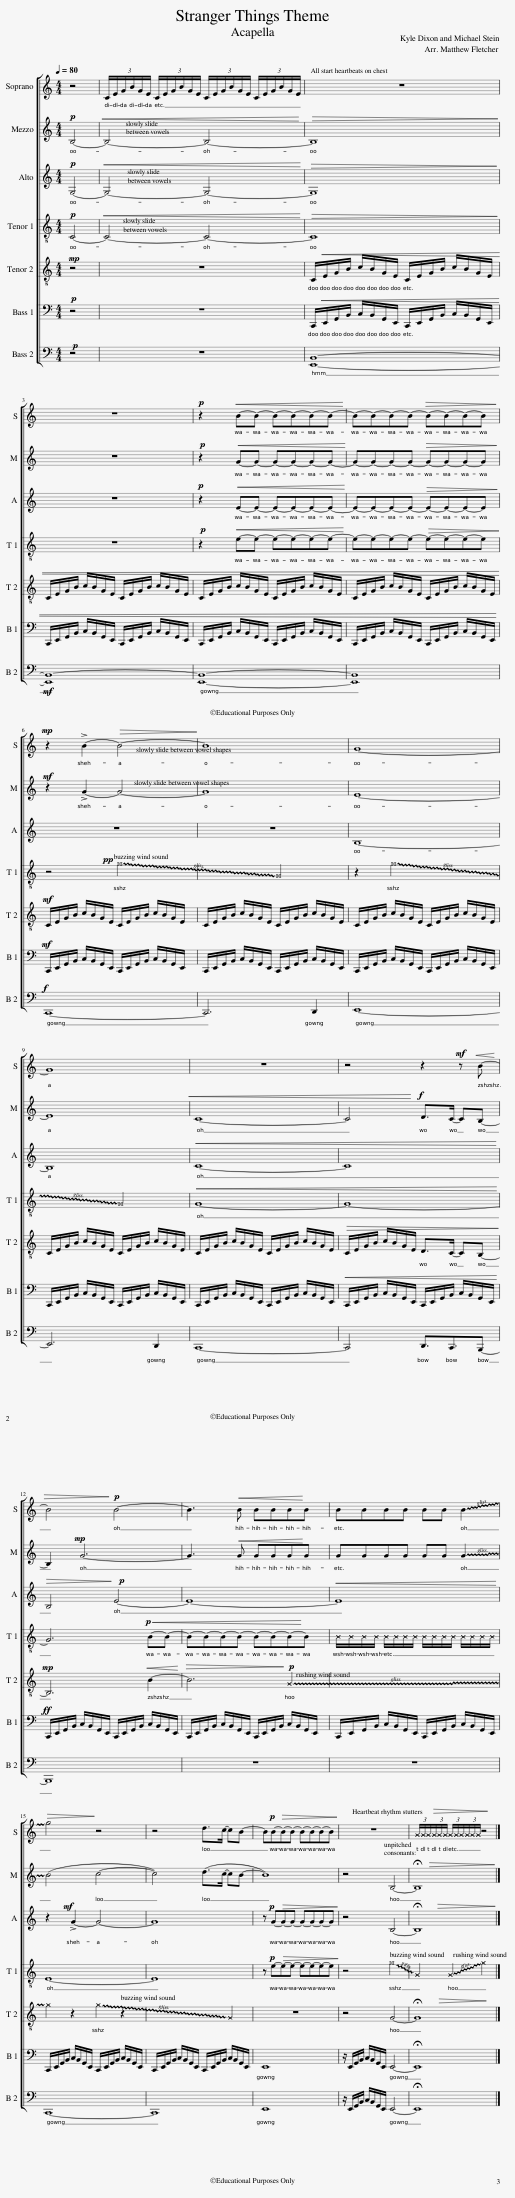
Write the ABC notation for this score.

X:1
%%score [ 1 2 3 [ 4 5 ] [ 6 7 ] ]
L:1/8
Q:1/4=80
M:4/4
I:linebreak $
K:C
V:1 treble
V:2 treble
V:3 treble
V:4 treble-8
V:5 treble-8
V:6 bass
V:7 bass
V:1
 z4 | (3:2:6C/E/G/B/G/E/ (3:2:6C/E/G/B/G/E/ (3:2:6C/E/G/B/G/E/ (3:2:6C/E/G/B/G/E/ | z8 |$ z8 |!p! z2!<(! B-B- B-B-B-B-!<)! | %5
 B-B-B-B-!>(! B-B-B-B!>)! |$!mp! z2 !>!B2-!>(! B4-!>)! | B8 | G8- |$ G8 | %10
 z8 | z4 z2!mf! z!<(! B-!<)! |$!>(! B4!>)!!p! B4- | B3!<(! B BBB!<)!B | BBBB BB !~(!B2 |$ %15
!>(! !~)!g4!>)! z4 | z4 d>c- cB- | B!p!B-!>(!B-B- B-B-B-B!>)! | z8 |!>(! (3G/G/G/(3G/G/G/ (3G/G/G/(3G/G/G/ z4!>)! |] %20
V:2
!p! B,4- |!<(! B,4- B,4-!<)! |!>(! B,8!>)! |$ z8 |!p! z2!<(! G-G- G-G-G-G-!<)! | %5
 G-G-G-G-!>(! G-G-G-G!>)! |$!mf! z2 !>!G2- G4- | G8 | E8- |$ E8 | %10
!<(! C8- | C4!<)!!f! D>C- CB,- |$ B,2!mp! G6- | G3!<(! G GGG!<)!G | GGGG GG !~(!G2 |$ %15
 (!~)!B4 c4- | c4) (d>c- cB- | B8) | z4 B,4- |!>(! !fermata!B,8!>)! |] %20
V:3
!p! G,4- |!<(! G,4- G,4-!<)! |!>(! G,8!>)! |$ z8 |!p! z2!<(! E-E- E-E-E-E-!<)! | %5
 E-E-E-E-!>(! E-E-E-E!>)! |$ z8 | z8 | B,8- |$ B,8 | %10
!<(! C8- | C8!<)! |$!>(! B,4!>)!!p! E4- | E8- |!<(! E8!<)! |$ %15
 z2!mf! !>!G2- G4- | G8 | z!p! G-!>(!G-G- G-G-G-G!>)! | z4 B,4- |!>(! !fermata!B,8!>)! |] %20
V:4
!p! C4- |!<(! C4- C4-!<)! |!>(! C8!>)! |$ z8 |!p! z2!<(! e-e- e-e-e-e-!<)! | %5
 e-e-e-e-!>(! e-e-e-e!>)! |$ z4!pp! !~(!g4 | x4 !~)!G4 | z2 !~(!g4 x2 |$ x4 !~)!G4 | %10
!<(! G8- | G8-!<)! |$ G6!p!!<(! B-B- | B-B-B-B- B-B-B-!<)!B | B/B/B/B/ B/B/B/B/ B/B/B/B/ B/B/B/B/ |$ %15
 E8- | E8 | z!p! e-!>(!e-e- e-e-e-e!>)! | z4 !~(!g4 | !~)!G2 !~(!G2 !~)!g2 x2 |] %20
V:5
!mp! z4 | z8 | C/!<(!E/G/B/ c/B/G/E/ C/E/G/B/ c/B/G/E/ |$ C/E/G/B/ c/B/G/E/ C/E/G/B/ c/B/G/E/ | C/E/G/B/ c/B/G/E/ C/E/G/B/ c/B/G/E/ | %5
 C/E/G/B/ c/B/G/E/ C/E/G/B/ c/B/G/E/!<)! |$!mf! C/E/G/B/ c/B/G/E/ C/E/G/B/ c/B/G/E/ | C/E/G/B/ c/B/G/E/ C/E/G/B/ c/B/G/E/ | C/E/G/B/ c/B/G/E/ C/E/G/B/ c/B/G/E/ |$ C/E/G/B/ c/B/G/E/ C/E/G/B/ c/B/G/E/ | %10
 C/E/G/B/ c/B/G/E/ C/E/G/B/ c/B/G/E/ |!>(! C/E/G/B/ c/B/G/E/ D>C- CB,-!>)! |$!mp! B,6!<(! B2-!<)! |!>(! B6!>)!!p! !~(!G2 | x8 |$ %15
 !~)!g2 z2 !~(!g2 z2 | x6 !~)!G2 | z8 | z4 G4- |!>(! !fermata!G8!>)! |] %20
V:6
!p! z4 | z8 | C,,/!<(!E,,/G,,/B,,/ C,/B,,/G,,/E,,/ C,,/E,,/G,,/B,,/ C,/B,,/G,,/E,,/ |$ C,,/E,,/G,,/B,,/ C,/B,,/G,,/E,,/ C,,/E,,/G,,/B,,/ C,/B,,/G,,/E,,/ | C,,/E,,/G,,/B,,/ C,/B,,/G,,/E,,/ C,,/E,,/G,,/B,,/ C,/B,,/G,,/E,,/ | %5
 C,,/E,,/G,,/B,,/ C,/B,,/G,,/E,,/ C,,/E,,/G,,/B,,/ C,/B,,/G,,/E,,/!<)! |$!mf! C,,/E,,/G,,/B,,/ C,/B,,/G,,/E,,/ C,,/E,,/G,,/B,,/ C,/B,,/G,,/E,,/ | C,,/E,,/G,,/B,,/ C,/B,,/G,,/E,,/ C,,/E,,/G,,/B,,/ C,/B,,/G,,/E,,/ | C,,/E,,/G,,/B,,/ C,/B,,/G,,/E,,/ C,,/E,,/G,,/B,,/ C,/B,,/G,,/E,,/ |$ C,,/E,,/G,,/B,,/ C,/B,,/G,,/E,,/ C,,/E,,/G,,/B,,/ C,/B,,/G,,/E,,/ | %10
 C,,/E,,/G,,/B,,/ C,/B,,/G,,/E,,/ C,,/E,,/G,,/B,,/ C,/B,,/G,,/E,,/ |!<(! C,,/E,,/G,,/B,,/ C,/B,,/G,,/E,,/ C,,/E,,/G,,/B,,/ C,/B,,/G,,/E,,/!<)! |$!ff! C,,/E,,/G,,/B,,/ C,/B,,/G,,/E,,/ C,,/E,,/G,,/B,,/ C,/B,,/G,,/E,,/ | C,,/E,,/G,,/B,,/ C,/B,,/G,,/E,,/ C,,/E,,/G,,/B,,/ C,/B,,/G,,/E,,/ | C,,/E,,/G,,/B,,/ C,/B,,/G,,/E,,/ C,,/E,,/G,,/B,,/ C,/B,,/G,,/E,,/ |$ %15
 C,,/E,,/G,,/B,,/ C,/B,,/G,,/E,,/ C,,/E,,/G,,/B,,/ C,/B,,/G,,/E,,/ | C,,/E,,/G,,/B,,/ C,/B,,/G,,/E,,/ C,,/E,,/G,,/B,,/ C,/B,,/G,,/E,,/ | E,,8 | z/ E,,/G,,/B,,/ C,/B,,/G,,/E,,/ E,,4- | !fermata!E,,8 |] %20
V:7
!p! z4 | z8 | [E,,B,,]8- |$!mf! [E,,B,,-]8 | [E,,B,,]8- | %5
 [E,,B,,]8 |$!f! C,,8- | C,,6 D,,2 | E,,8- |$ E,,6 D,,2 | %10
 C,,8- | C,,4 D,,3/2C,,3/2B,,,- |$ B,,,8 | z8 | z8 |$ %15
 C,,8- | C,,8 | E,,8 | z/ E,,/G,,/B,,/ C,/B,,/G,,/E,,/ E,,4- | !fermata!E,,8 |] %20
